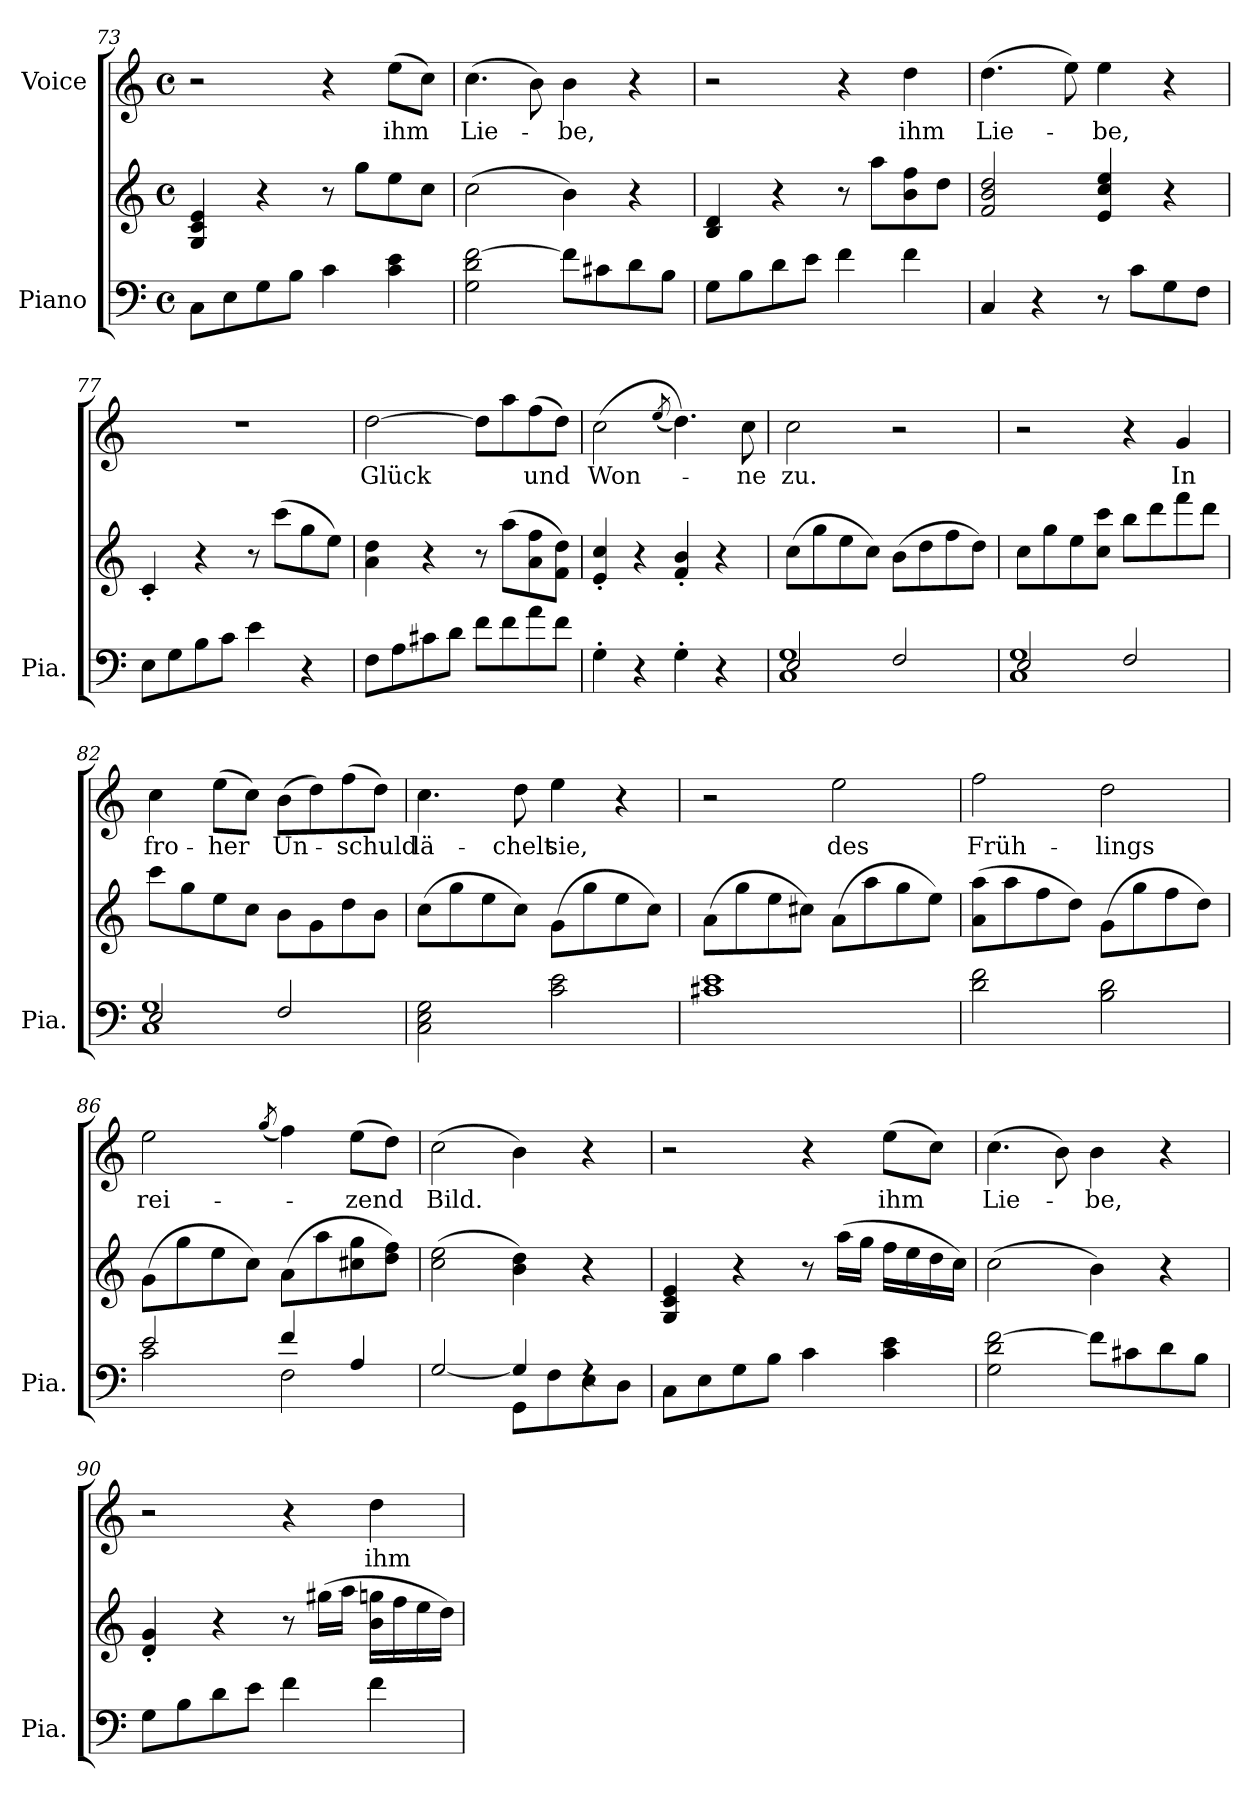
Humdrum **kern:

**kern	**kern	**kern	**text
*part2	*part2	*part1	*part1
*staff3	*staff2	*staff1	*staff1
*I"Piano	*	*I"Voice	*
*I'Pia.	*	*	*
*clefF4	*clefG2	*clefG2	*
*k[]	*k[]	*k[]	*
*M4/4	*M4/4	*M4/4	*
*met(c)	*met(c)	*met(c)	*
=73	=73	=73	=73
8C\L	4G/ 4c/ 4e/	2r	.
8E\	.	.	.
8G\	4r	.	.
8B\J	.	.	.
4c\	8r	4r	.
.	8gg\L	.	.
4c\ 4e\	8ee\	(8ee\L	ihm
.	8cc\J	8cc\J)	.
=74	=74	=74	=74
2G\ 2d\ [2f\	(2cc\	(4.cc\	Lie-
.	.	8b\)	.
8f\L]	4b\)	4b\	-be,
8c#X\	.	.	.
8d\	4r	4r	.
8B\J	.	.	.
=75	=75	=75	=75
8G\L	4B/ 4d/	2r	.
8B\	.	.	.
8d\	4r	.	.
8e\J	.	.	.
4f\	8r	4r	.
.	8aa\L	.	.
4f\	8b\ 8ff\	4dd\	ihm
.	8dd\J	.	.
=76	=76	=76	=76
4C/	2f/ 2b/ 2dd/	(4.dd\	Lie-
4r	.	.	.
.	.	8ee\)	.
8r	4e/ 4cc/ 4ee/	4ee\	-be,
8c\L	.	.	.
8G\	4r	4r	.
8F\J	.	.	.
!!LO:LB:g=z
=77	=77	=77	=77
8E\L	4c'/	1r	.
8G\	.	.	.
8B\	4r	.	.
8c\J	.	.	.
4e\	8r	.	.
.	(8ccc\L	.	.
4r	8gg\	.	.
.	8ee\J)	.	.
=78	=78	=78	=78
8F\L	4a\ 4dd\	[2dd\	Glück
8A\	.	.	.
8c#X\	4r	.	.
8d\J	.	.	.
8f\L	8r	8dd\L]	.
8f\	(8aa\L	8aa\	.
8a\	8a\ 8ff\	(8ff\	und
8f\J	8f\ 8dd\J)	8dd\J)	.
=79	=79	=79	=79
4G'\	4e/' 4cc/'	(2cc\	Won-
4r	4r	.	.
.	.	(8qee/	.
4G'\	4f/' 4b/'	4.dd\))	.
4r	4r	.	.
.	.	8cc\	-ne
=80	=80	=80	=80
*^	*	*	*
2E/	1C 1G	(8cc\L	2cc\	zu.
.	.	8gg\	.	.
.	.	8ee\	.	.
.	.	8cc\J)	.	.
2F/	.	(8b\L	2r	.
.	.	8dd\	.	.
.	.	8ff\	.	.
.	.	8dd\J)	.	.
!!LO:PB:g=z
=81	=81	=81	=81	=81
2E/	1C 1G	8cc\L	2r	.
.	.	8gg\	.	.
.	.	8ee\	.	.
.	.	8cc\ 8ccc\J	.	.
2F/	.	8bb\L	4r	.
.	.	8ddd\	.	.
.	.	8fff\	4g/	In
.	.	8ddd\J	.	.
=82	=82	=82	=82	=82
2E/	1C 1G	8ccc\L	4cc\	fro-
.	.	8gg\	.	.
.	.	8ee\	(8ee\L	-her
.	.	8cc\J	8cc\J)	.
2F/	.	8b\L	(8b\L	Un-
.	.	8g\	8dd\)	.
.	.	8dd\	(8ff\	-schuld
.	.	8b\J	8dd\J)	.
*v	*v	*	*	*
=83	=83	=83	=83
2C\ 2E\ 2G\	(8cc\L	4.cc\	lä-
.	8gg\	.	.
.	8ee\	.	.
.	8cc\J)	8dd\	-chelt
2c\ 2e\	(8g\L	4ee\	sie,
.	8gg\	.	.
.	8ee\	4r	.
.	8cc\J)	.	.
=84	=84	=84	=84
1c#X 1e	(8a\L	2r	.
.	8gg\	.	.
.	8ee\	.	.
.	8cc#X\J)	.	.
.	(8a\L	2ee\	des
.	8aa\	.	.
.	8gg\	.	.
.	8ee\J)	.	.
!!LO:LB:g=z
=85	=85	=85	=85
2d\ 2f\	(8a\ 8aa\L	2ff\	Früh-
.	8aa\	.	.
.	8ff\	.	.
.	8dd\J)	.	.
2B\ 2d\	(8g\L	2dd\	-lings
.	8gg\	.	.
.	8ff\	.	.
.	8dd\J)	.	.
=86	=86	=86	=86
*^	*	*	*
2e/	2c\	(8g\L	2ee\	rei-
.	.	8gg\	.	.
.	.	8ee\	.	.
.	.	8cc\J)	.	.
.	.	.	(8qgg/	.
4f/	2F\	(8a\L	4ff\)	.
.	.	8aa\	.	.
4A/	.	8cc#X\ 8gg\	(8ee\L	-zend
.	.	8dd\ 8ff\J)	8dd\J)	.
=87	=87	=87	=87	=87
[2G/	2ryy	(2cc\ 2ee\	(2cc\	Bild.
4G/]	8GG\L	4b\ 4dd\)	4b\)	.
.	8F\	.	.	.
4rF	8E\	4r	4r	.
.	8D\J	.	.	.
*v	*v	*	*	*
=88	=88	=88	=88
8C\L	4G/ 4c/ 4e/	2r	.
8E\	.	.	.
8G\	4r	.	.
8B\J	.	.	.
4c\	8r	4r	.
.	(16aa\LL	.	.
.	16gg\JJ	.	.
4c\ 4e\	16ff\LL	(8ee\L	ihm
.	16ee\	.	.
.	16dd\	8cc\J)	.
.	16cc\JJ)	.	.
!!LO:LB:g=z
=89	=89	=89	=89
2G\ 2d\ [2f\	(2cc\	(4.cc\	Lie-
.	.	8b\)	.
8f\L]	4b\)	4b\	-be,
8c#X\	.	.	.
8d\	4r	4r	.
8B\J	.	.	.
=90	=90	=90	=90
8G\L	4d/' 4g/'	2r	.
8B\	.	.	.
8d\	4r	.	.
8e\J	.	.	.
4f\	8r	4r	.
.	(16gg#X\LL	.	.
.	16aa\JJ	.	.
4f\	16b\ 16ggn\LL	4dd\	ihm
.	16ff\	.	.
.	16ee\	.	.
.	16dd\JJ)	.	.
=	=	=	=
*-	*-	*-	*-
